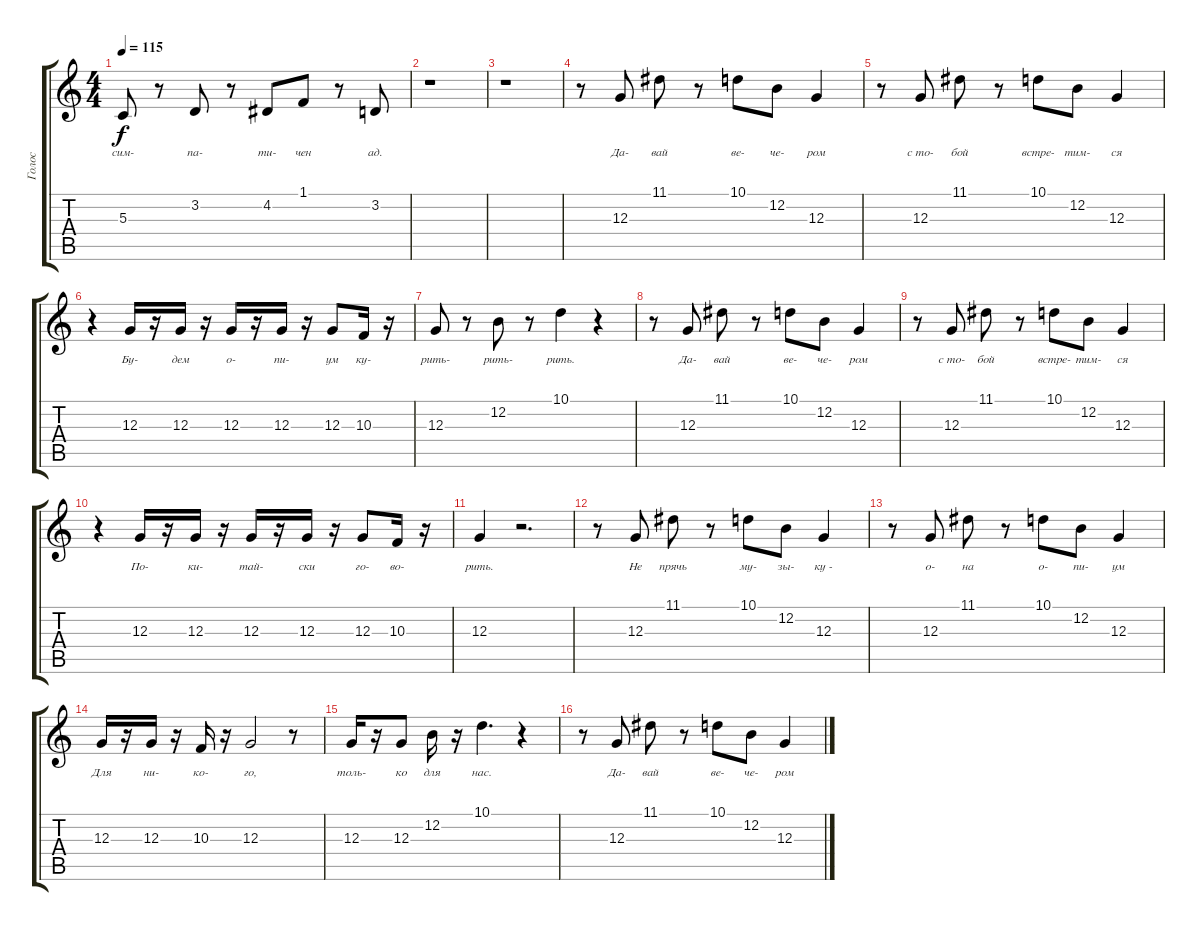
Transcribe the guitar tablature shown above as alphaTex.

\track ("Голос" "Голос") {instrument flute}
\staff {score tabs}
\tuning (E4 B3 G3 D3 A2 E2) {hide}
\ts (4 4)
\tempo 115
\clef g2
\ks c
5.3.8{lyrics (0 "сим-") lyrics (1 "") lyrics (2 "") lyrics (3 "") lyrics (4 "") dy f} r.8 3.2.8{lyrics (0 "па-") lyrics (1 "") lyrics (2 "") lyrics (3 "") lyrics (4 "")} r.8 4.2.8{lyrics (0 "ти-") lyrics (1 "") lyrics (2 "") lyrics (3 "") lyrics (4 "")} 1.1.8{lyrics (0 "чен") lyrics (1 "") lyrics (2 "") lyrics (3 "") lyrics (4 "")} r.8 3.2.8{lyrics (0 "ад.") lyrics (1 "") lyrics (2 "") lyrics (3 "") lyrics (4 "")} |
r.1 |
r.1 |
r.8 12.3.8{lyrics (0 "Да-") lyrics (1 "") lyrics (2 "") lyrics (3 "") lyrics (4 "")} 11.1.8{lyrics (0 "вай") lyrics (1 "") lyrics (2 "") lyrics (3 "") lyrics (4 "")} r.8 10.1.8{lyrics (0 "ве-") lyrics (1 "") lyrics (2 "") lyrics (3 "") lyrics (4 "")} 12.2.8{lyrics (0 "че-") lyrics (1 "") lyrics (2 "") lyrics (3 "") lyrics (4 "")} 12.3.4{lyrics (0 "ром") lyrics (1 "") lyrics (2 "") lyrics (3 "") lyrics (4 "")} |
r.8 12.3.8{lyrics (0 "с то-") lyrics (1 "") lyrics (2 "") lyrics (3 "") lyrics (4 "")} 11.1.8{lyrics (0 "бой") lyrics (1 "") lyrics (2 "") lyrics (3 "") lyrics (4 "")} r.8 10.1.8{lyrics (0 "встре-") lyrics (1 "") lyrics (2 "") lyrics (3 "") lyrics (4 "")} 12.2.8{lyrics (0 "тим-") lyrics (1 "") lyrics (2 "") lyrics (3 "") lyrics (4 "")} 12.3.4{lyrics (0 "ся") lyrics (1 "") lyrics (2 "") lyrics (3 "") lyrics (4 "")} |
r.4 12.3.16{lyrics (0 "Бу-") lyrics (1 "") lyrics (2 "") lyrics (3 "") lyrics (4 "")} r.16 12.3.16{lyrics (0 "дем") lyrics (1 "") lyrics (2 "") lyrics (3 "") lyrics (4 "")} r.16 12.3.16{lyrics (0 "о-") lyrics (1 "") lyrics (2 "") lyrics (3 "") lyrics (4 "")} r.16 12.3.16{lyrics (0 "пи-") lyrics (1 "") lyrics (2 "") lyrics (3 "") lyrics (4 "")} r.16 12.3.8{lyrics (0 "ум") lyrics (1 "") lyrics (2 "") lyrics (3 "") lyrics (4 "")} 10.3.16{lyrics (0 "ку-") lyrics (1 "") lyrics (2 "") lyrics (3 "") lyrics (4 "")} r.16 |
12.3.8{lyrics (0 "рить-") lyrics (1 "") lyrics (2 "") lyrics (3 "") lyrics (4 "")} r.8 12.2.8{lyrics (0 "рить-") lyrics (1 "") lyrics (2 "") lyrics (3 "") lyrics (4 "")} r.8 10.1.4{lyrics (0 "рить.") lyrics (1 "") lyrics (2 "") lyrics (3 "") lyrics (4 "")} r.4 |
r.8 12.3.8{lyrics (0 "Да-") lyrics (1 "") lyrics (2 "") lyrics (3 "") lyrics (4 "")} 11.1.8{lyrics (0 "вай") lyrics (1 "") lyrics (2 "") lyrics (3 "") lyrics (4 "")} r.8 10.1.8{lyrics (0 "ве-") lyrics (1 "") lyrics (2 "") lyrics (3 "") lyrics (4 "")} 12.2.8{lyrics (0 "че-") lyrics (1 "") lyrics (2 "") lyrics (3 "") lyrics (4 "")} 12.3.4{lyrics (0 "ром") lyrics (1 "") lyrics (2 "") lyrics (3 "") lyrics (4 "")} |
r.8 12.3.8{lyrics (0 "с то-") lyrics (1 "") lyrics (2 "") lyrics (3 "") lyrics (4 "")} 11.1.8{lyrics (0 "бой") lyrics (1 "") lyrics (2 "") lyrics (3 "") lyrics (4 "")} r.8 10.1.8{lyrics (0 "встре-") lyrics (1 "") lyrics (2 "") lyrics (3 "") lyrics (4 "")} 12.2.8{lyrics (0 "тим-") lyrics (1 "") lyrics (2 "") lyrics (3 "") lyrics (4 "")} 12.3.4{lyrics (0 "ся") lyrics (1 "") lyrics (2 "") lyrics (3 "") lyrics (4 "")} |
r.4 12.3.16{lyrics (0 "По-") lyrics (1 "") lyrics (2 "") lyrics (3 "") lyrics (4 "")} r.16 12.3.16{lyrics (0 "ки-") lyrics (1 "") lyrics (2 "") lyrics (3 "") lyrics (4 "")} r.16 12.3.16{lyrics (0 "тай-") lyrics (1 "") lyrics (2 "") lyrics (3 "") lyrics (4 "")} r.16 12.3.16{lyrics (0 "ски") lyrics (1 "") lyrics (2 "") lyrics (3 "") lyrics (4 "")} r.16 12.3.8{lyrics (0 "го-") lyrics (1 "") lyrics (2 "") lyrics (3 "") lyrics (4 "")} 10.3.16{lyrics (0 "во-") lyrics (1 "") lyrics (2 "") lyrics (3 "") lyrics (4 "")} r.16 |
12.3.4{lyrics (0 "рить.") lyrics (1 "") lyrics (2 "") lyrics (3 "") lyrics (4 "")} r.2{d} |
r.8 12.3.8{lyrics (0 "Не") lyrics (1 "") lyrics (2 "") lyrics (3 "") lyrics (4 "")} 11.1.8{lyrics (0 "прячь") lyrics (1 "") lyrics (2 "") lyrics (3 "") lyrics (4 "")} r.8 10.1.8{lyrics (0 "му-") lyrics (1 "") lyrics (2 "") lyrics (3 "") lyrics (4 "")} 12.2.8{lyrics (0 "зы-") lyrics (1 "") lyrics (2 "") lyrics (3 "") lyrics (4 "")} 12.3.4{lyrics (0 "ку -") lyrics (1 "") lyrics (2 "") lyrics (3 "") lyrics (4 "")} |
r.8 12.3.8{lyrics (0 "о-") lyrics (1 "") lyrics (2 "") lyrics (3 "") lyrics (4 "")} 11.1.8{lyrics (0 "на") lyrics (1 "") lyrics (2 "") lyrics (3 "") lyrics (4 "")} r.8 10.1.8{lyrics (0 "о-") lyrics (1 "") lyrics (2 "") lyrics (3 "") lyrics (4 "")} 12.2.8{lyrics (0 "пи-") lyrics (1 "") lyrics (2 "") lyrics (3 "") lyrics (4 "")} 12.3.4{lyrics (0 "ум") lyrics (1 "") lyrics (2 "") lyrics (3 "") lyrics (4 "")} |
12.3.16{lyrics (0 "Для") lyrics (1 "") lyrics (2 "") lyrics (3 "") lyrics (4 "")} r.16 12.3.16{lyrics (0 "ни-") lyrics (1 "") lyrics (2 "") lyrics (3 "") lyrics (4 "")} r.16 10.3.16{lyrics (0 "ко-") lyrics (1 "") lyrics (2 "") lyrics (3 "") lyrics (4 "")} r.16 12.3.2{lyrics (0 "го,") lyrics (1 "") lyrics (2 "") lyrics (3 "") lyrics (4 "")} r.8 |
12.3.16{lyrics (0 "толь-") lyrics (1 "") lyrics (2 "") lyrics (3 "") lyrics (4 "")} r.16 12.3.8{lyrics (0 "ко") lyrics (1 "") lyrics (2 "") lyrics (3 "") lyrics (4 "")} 12.2.16{lyrics (0 "для") lyrics (1 "") lyrics (2 "") lyrics (3 "") lyrics (4 "")} r.16 10.1.4{d lyrics (0 "нас.") lyrics (1 "") lyrics (2 "") lyrics (3 "") lyrics (4 "")} r.4 |
r.8 12.3.8{lyrics (0 "Да-") lyrics (1 "") lyrics (2 "") lyrics (3 "") lyrics (4 "")} 11.1.8{lyrics (0 "вай") lyrics (1 "") lyrics (2 "") lyrics (3 "") lyrics (4 "")} r.8 10.1.8{lyrics (0 "ве-") lyrics (1 "") lyrics (2 "") lyrics (3 "") lyrics (4 "")} 12.2.8{lyrics (0 "че-") lyrics (1 "") lyrics (2 "") lyrics (3 "") lyrics (4 "")} 12.3.4{lyrics (0 "ром") lyrics (1 "") lyrics (2 "") lyrics (3 "") lyrics (4 "")}
